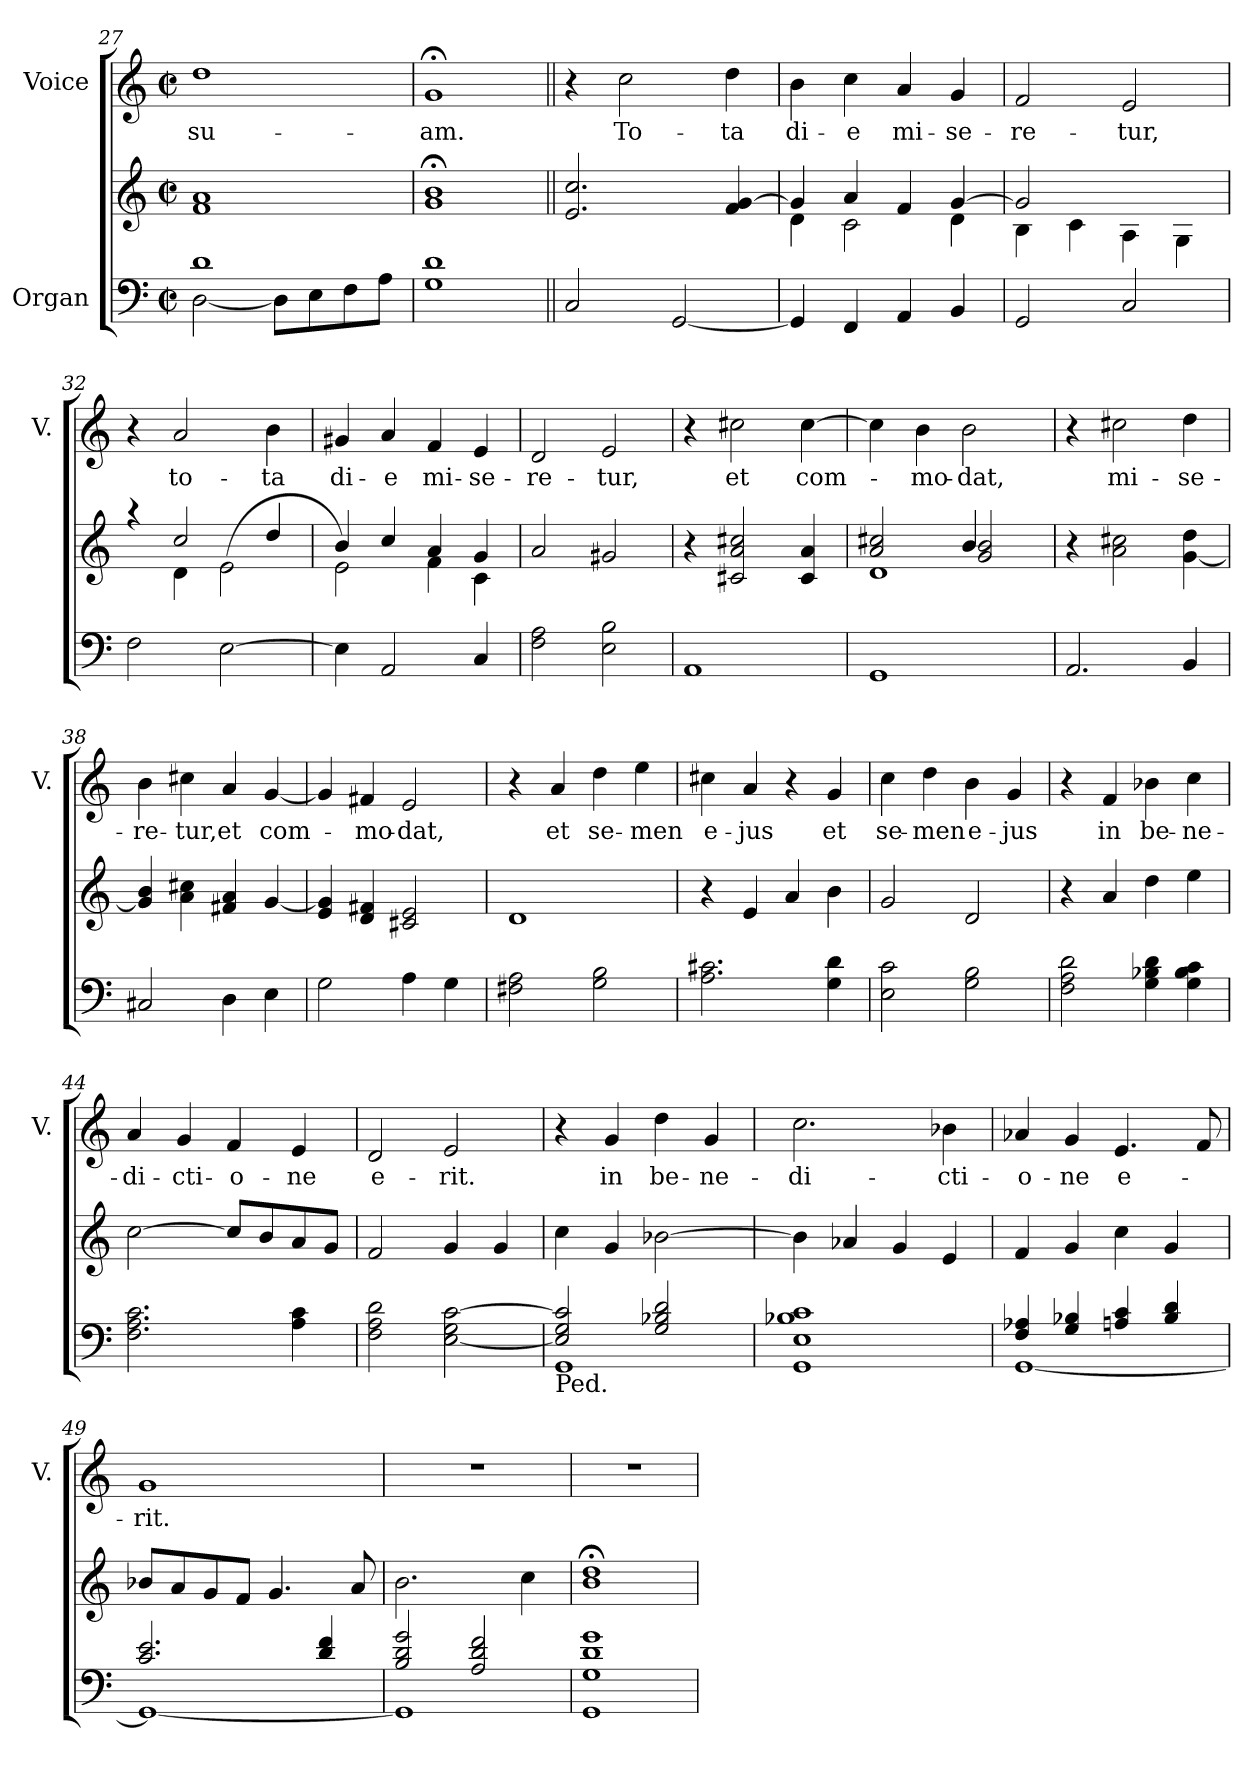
**kern	**kern	**kern	**text
*part2	*part2	*part1	*part1
*staff3	*staff2	*staff1	*staff1
*I"Organ	*	*I"Voice	*
*	*	*I'V.	*
*clefF4	*clefG2	*clefG2	*
*k[]	*k[]	*k[]	*
*C:	*C:	*C:	*
*M2/2	*M2/2	*M2/2	*
*met(c|)	*met(c|)	*met(c|)	*
=27	=27	=27	=27
*^	*	*	*
!	!	!	!	!LO:LY:b
1d	[<2D\	1f 1a	1dd	su-
.	8D\L]	.	.	.
.	8E\	.	.	.
.	8F\	.	.	.
.	8A\J	.	.	.
!!LO:PB:g=z
=28	=28	=28	=28	=28
!	!	!	!	!LO:LY:b
*v	*v	*	*	*
1G 1d	1g; 1b;	1g;	-am.
=29||	=29||	=29||	=29||
2C/	2.e/ 2.cc/	4r	.
!	!	!	!LO:LY:b
.	.	2cc\	To-
[<2GG/	.	.	.
!	!	!	!LO:LY:b
.	4f/ [<4g/	4dd\	-ta
=30	=30	=30	=30
*	*^	*	*
!	!	!	!	!LO:LY:b
4GG/]	4g/]	4d\	4b\	di-
!	!	!	!	!LO:LY:b
4FF/	4a/	2c\	4cc\	-e
!	!	!	!	!LO:LY:b
4AA/	4f/	.	4a/	mi-
!	!	!	!	!LO:LY:b
4BB/	[>4g/	4d\	4g/	-se-
=31	=31	=31	=31	=31
!	!	!	!	!LO:LY:b
2GG/	2g/]	4B\	2f/	-re-
.	.	4c\	.	.
!	!	!	!	!LO:LY:b
2C/	2ryy	4A\	2e/	-tur,
.	.	4G\	.	.
=32	=32	=32	=32	=32
2F\	4raa	4ryy	4r	.
!	!	!	!	!LO:LY:b
.	4d\	2cc/	2a/	to-
[>2E\	(<2e\	.	.	.
!	!	!	!	!LO:LY:b
.	.	4dd/	4b\	-ta
=33	=33	=33	=33	=33
!	!	!	!	!LO:LY:b
4E\]	4b/	2e\)	4g#X/	di-
!	!	!	!	!LO:LY:b
2AA/	4cc/	.	4a/	-e
!	!	!	!	!LO:LY:b
.	4a/	4f\	4f/	mi-
!	!	!	!	!LO:LY:b
4C/	4g/	4c\	4e/	-se-
=34	=34	=34	=34	=34
!	!	!	!	!LO:LY:b
*	*v	*v	*	*
2F\ 2A\	2a/	2d/	-re-
!	!	!	!LO:LY:b
2E\ 2B\	2g#X/	2e/	-tur,
!!LO:LB:g=z
=35	=35	=35	=35
1AA	4r	4r	.
!	!	!	!LO:LY:b
.	2c#X/ 2a/ 2cc#X/	2cc#X\	et
!	!	!	!LO:LY:b
.	4c#/ 4a/	[>4cc#\	com-
=36	=36	=36	=36
*	*^	*	*
*	*	*^	*	*
1GG	1d	2a/ 2cc#X/	2ryy	4cc#\]	.
!	!	!	!	!	!LO:LY:b
.	.	.	.	4b\	-mo-
!	!	!	!	!	!LO:LY:b:rj
.	.	4b/	2g/ 2b/	2b\	-dat,
.	.	4ryy	.	.	.
*	*v	*v	*v	*	*
=37	=37	=37	=37
2.AA/	4r	4r	.
!	!	!	!LO:LY:b
.	2a\ 2cc#X\	2cc#X\	mi-
!	!	!	!LO:LY:b
4BB/	[>4g\ 4dd\	4dd\	-se-
=38	=38	=38	=38
!	!	!	!LO:LY:b
2C#X/	4g/] 4b/	4b\	-re-
!	!	!	!LO:LY:b
.	4a\ 4cc#X\	4cc#X\	-tur,
!	!	!	!LO:LY:b
4D\	4f#X/ 4a/	4a/	et
!	!	!	!LO:LY:b
4E\	[<4g/	[<4g/	com-
=39	=39	=39	=39
2G\	4e/ 4g/]	4g/]	.
!	!	!	!LO:LY:b
.	4d/ 4f#X/	4f#X/	-mo-
!	!	!	!LO:LY:b:rj
4A\	2c#X/ 2e/	2e/	-dat,
4G\	.	.	.
=40	=40	=40	=40
2F#X\ 2A\	1d	4r	.
!	!	!	!LO:LY:b
.	.	4a/	et
!	!	!	!LO:LY:b
2G\ 2B\	.	4dd\	se-
!	!	!	!LO:LY:b
.	.	4ee\	-men
=41	=41	=41	=41
!	!	!	!LO:LY:b
2.A\ 2.c#X\	4r	4cc#X\	e-
!	!	!	!LO:LY:b
.	4e/	4a/	-jus
.	4a/	4r	.
!	!	!	!LO:LY:b
4G\ 4d\	4b\	4g/	et
!!LO:LB:g=z
=42	=42	=42	=42
!	!	!	!LO:LY:b
2E\ 2c\	2g/	4cc\	se-
!	!	!	!LO:LY:b
.	.	4dd\	-men
!	!	!	!LO:LY:b
2G\ 2B\	2d/	4b\	e-
!	!	!	!LO:LY:b
.	.	4g/	-jus
=43	=43	=43	=43
2F\ 2A\ 2d\	4r	4r	.
!	!	!	!LO:LY:b
.	4a/	4f/	in
!	!	!	!LO:LY:b
4G\ 4B-X\ 4d\	4dd\	4b-X\	be-
!	!	!	!LO:LY:b
4G\ 4B-\ 4c\	4ee\	4cc\	-ne-
=44	=44	=44	=44
!	!	!	!LO:LY:b
2.F\ 2.A\ 2.c\	[>2cc\	4a/	-di-
!	!	!	!LO:LY:b
.	.	4g/	-cti-
!	!	!	!LO:LY:b
.	8cc/L]	4f/	-o-
.	8b/	.	.
!	!	!	!LO:LY:b
4A\ 4c\	8a/	4e/	-ne
.	8g/J	.	.
=45	=45	=45	=45
!	!	!	!LO:LY:b
2F\ 2A\ 2d\	2f/	2d/	e-
!	!	!	!LO:LY:b
[<2E\ 2G\ [>2c\	4g/	2e/	-rit.
.	4g/	.	.
=46	=46	=46	=46
*^	*	*	*
!LO:TX:b:t=Ped.	!	!	!	!
2E/] 2G/ 2c/]	1GG	4cc\	4r	.
!	!	!	!	!LO:LY:b
.	.	4g/	4g/	in
!	!	!	!	!LO:LY:b
2G/ 2B-X/ 2d/	.	[>2b-X\	4dd\	be-
!	!	!	!	!LO:LY:b
.	.	.	4g/	-ne-
*v	*v	*	*	*
=47	=47	=47	=47
!	!	!	!LO:LY:b
1GG 1E 1B-X 1c	4b-\]	2.cc\	-di-
.	4a-X/	.	.
.	4g/	.	.
!	!	!	!LO:LY:b
.	4e/	4b-X\	-cti-
!!LO:LB:g=z
=48	=48	=48	=48
*^	*	*	*
!	!	!	!	!LO:LY:b
4F/ 4A-X/	[<1GG	4f/	4a-X/	-o-
!	!	!	!	!LO:LY:b
4G/ 4B-X/	.	4g/	4g/	-ne
!	!	!	!	!LO:LY:b
4An/ 4c/	.	4cc\	4.e/	e-
4B-/ 4d/	.	4g/	.	.
.	.	.	8f/	.
=49	=49	=49	=49	=49
!	!	!	!	!LO:LY:b
2.c/ 2.e/	1GG_	8b-X/L	1g	-rit.
.	.	8a/	.	.
.	.	8g/	.	.
.	.	8f/J	.	.
.	.	4.g/	.	.
4d/ 4f/	.	.	.	.
.	.	8a/	.	.
=50	=50	=50	=50	=50
2B/ 2d/ 2g/	1GG]	2.b\	1r	.
2A/ 2d/ 2f/	.	.	.	.
.	.	4cc\	.	.
*v	*v	*	*	*
=51	=51	=51	=51
1GG 1G 1d 1g	1b;< 1dd;<	1r	.
=	=	=	=
*-	*-	*-	*-
